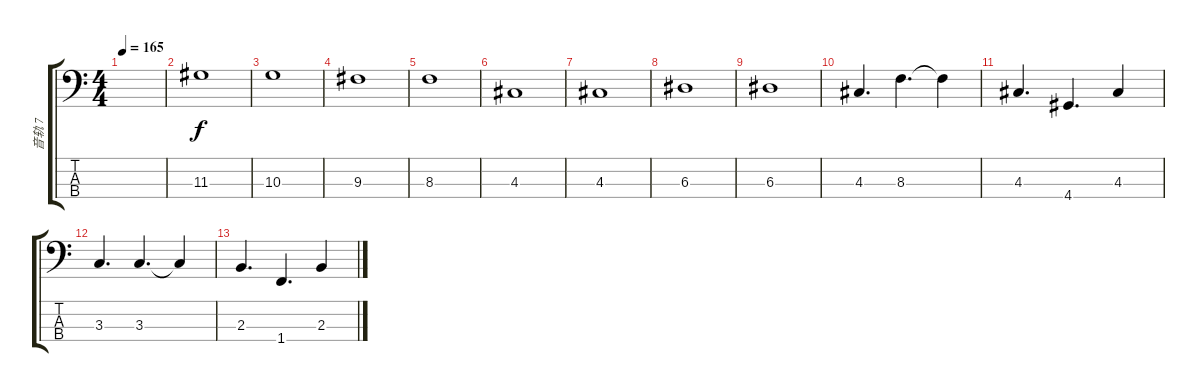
\track ("音轨 7" "音轨 7") {instrument electricbassfinger}
\staff {score tabs}
\tuning (G2 D2 A1 E1) {hide}
\ts (4 4)
\tempo 165
\clef f4
\ks c
|
11.3.1 |
10.3.1 |
9.3.1 |
8.3.1 |
4.3.1 |
4.3.1 |
6.3.1 |
6.3.1 |
4.3.4{d} 8.3.4{d} 8.3{t}.4 |
4.3.4{d} 4.4.4{d} 4.3.4 |
3.3.4{d} 3.3.4{d} 3.3{t}.4 |
2.3.4{d} 1.4.4{d} 2.3.4
